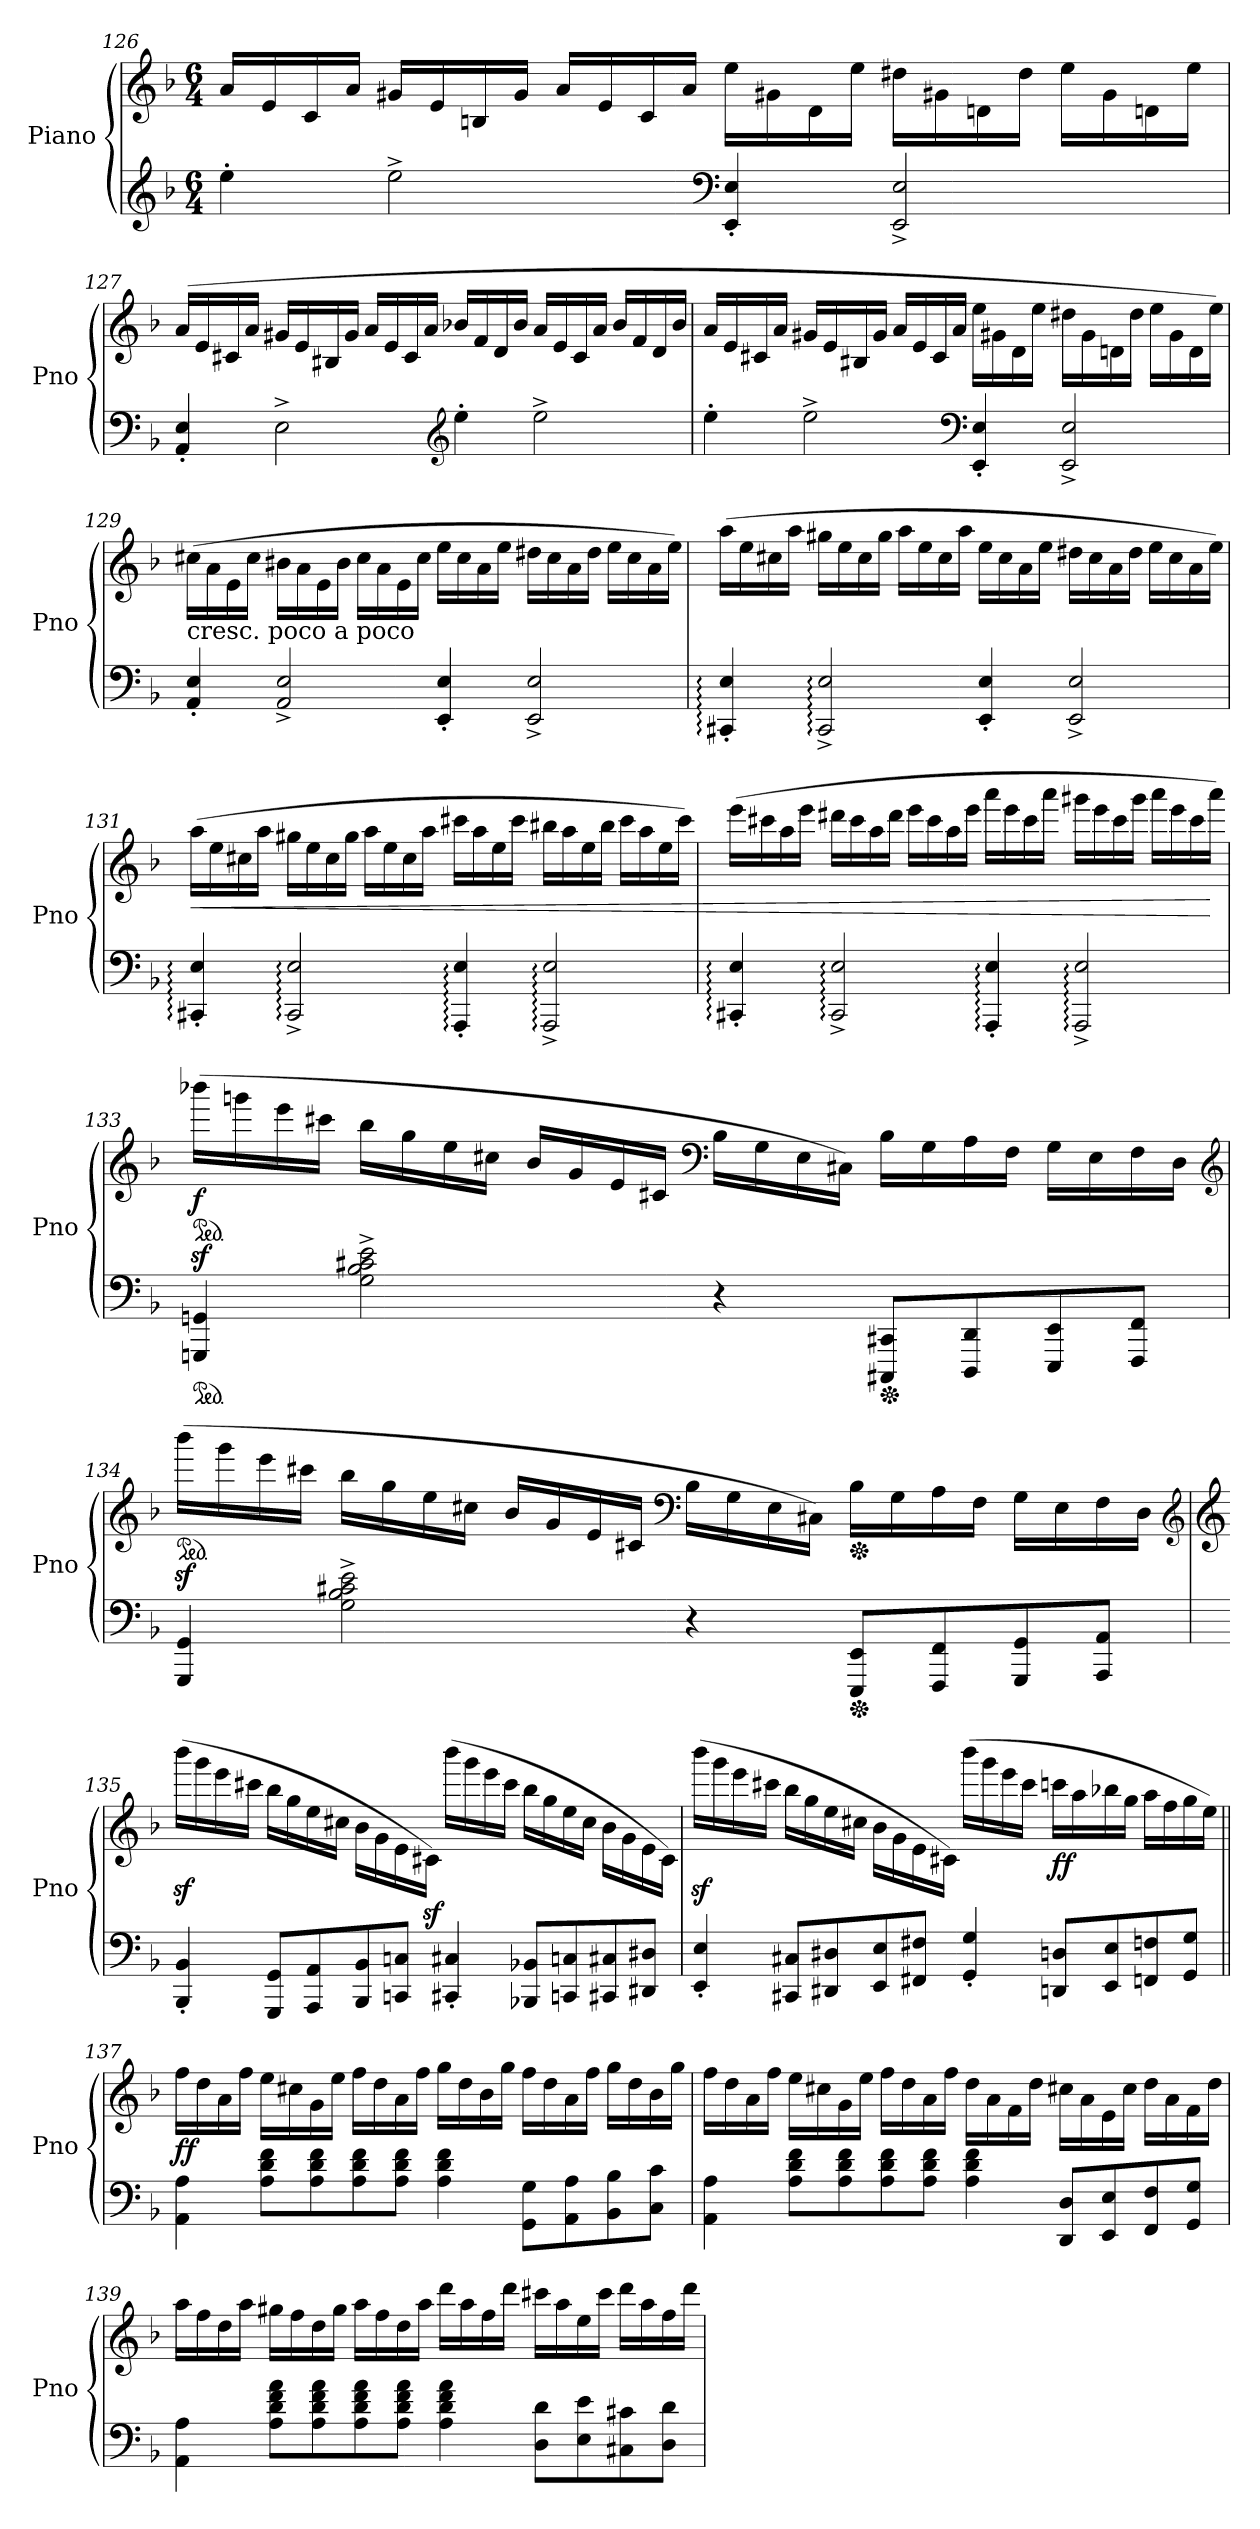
**kern	**kern	**dynam
*part1	*part1	*part1
*staff2	*staff1	*staff1/2
*I"Piano	*	*
*I'Pno	*	*
*clefG2	*clefG2	*
*k[b-]	*k[b-]	*
*F:	*F:	*
*M6/4	*M6/4	*
=126	=126	=126
4ee'\	16a/LL	.
.	16e/	.
.	16c/	.
.	16a/JJ	.
2ee^\	16g#X/LL	.
.	16e/	.
.	16Bn/	.
.	16g#/JJ	.
.	16a/LL	.
.	16e/	.
.	16c/	.
.	16a/JJ	.
*clefF4	*	*
4EE/' 4E/'	16ee\LL	.
.	16g#X\	.
.	16d\	.
.	16ee\JJ	.
2EE/^ 2E/^	16dd#X\LL	.
.	16g#X\	.
.	16dn\	.
.	16dd#\JJ	.
.	16ee\LL	.
.	16g#\	.
.	16dn\	.
.	16ee\JJ	.
!!LO:PB:g=z
=127	=127	=127
4AA/' 4E/'	(16a/LL	.
.	16e/	.
.	16c#X/	.
.	16a/JJ	.
2E^\	16g#X/LL	.
.	16e/	.
.	16B#X/	.
.	16g#/JJ	.
.	16a/LL	.
.	16e/	.
.	16c#/	.
.	16a/JJ	.
*clefG2	*	*
4ee'\	16b-X/LL	.
.	16f/	.
.	16d/	.
.	16b-/JJ	.
2ee^\	16a/LL	.
.	16e/	.
.	16c#/	.
.	16a/JJ	.
.	16b-/LL	.
.	16f/	.
.	16d/	.
.	16b-/JJ	.
=128	=128	=128
4ee'\	16a/LL	.
.	16e/	.
.	16c#X/	.
.	16a/JJ	.
2ee^\	16g#X/LL	.
.	16e/	.
.	16B#X/	.
.	16g#/JJ	.
.	16a/LL	.
.	16e/	.
.	16c#/	.
.	16a/JJ	.
*clefF4	*	*
4EE/' 4E/'	16ee\LL	.
.	16g#X\	.
.	16d\	.
.	16ee\JJ	.
2EE/^ 2E/^	16dd#X\LL	.
.	16g#\	.
.	16dn\	.
.	16dd#\JJ	.
.	16ee\LL	.
.	16g#\	.
.	16d\	.
.	16ee\JJ)	.
!!LO:LB:g=z
=129	=129	=129
!	!LO:TX:b:t=cresc. poco a poco	!
4AA/' 4E/'	(16cc#X\LL	.
.	16a\	.
.	16e\	.
.	16cc#\JJ	.
2AA/^ 2E/^	16b#X\LL	.
.	16a\	.
.	16e\	.
.	16b#\JJ	.
.	16cc#\LL	.
.	16a\	.
.	16e\	.
.	16cc#\JJ	.
4EE/' 4E/'	16ee\LL	.
.	16cc#\	.
.	16a\	.
.	16ee\JJ	.
2EE/^ 2E/^	16dd#X\LL	.
.	16cc#\	.
.	16a\	.
.	16dd#\JJ	.
.	16ee\LL	.
.	16cc#\	.
.	16a\	.
.	16ee\JJ)	.
=130	=130	=130
4CC#X/:' 4E/:'	(16aa\LL	.
.	16ee\	.
.	16cc#X\	.
.	16aa\JJ	.
2CC#/:^ 2E/:^	16gg#X\LL	.
.	16ee\	.
.	16cc#\	.
.	16gg#\JJ	.
.	16aa\LL	.
.	16ee\	.
.	16cc#\	.
.	16aa\JJ	.
4EE/' 4E/'	16ee\LL	.
.	16cc#\	.
.	16a\	.
.	16ee\JJ	.
2EE/^ 2E/^	16dd#X\LL	.
.	16cc#\	.
.	16a\	.
.	16dd#\JJ	.
.	16ee\LL	.
.	16cc#\	.
.	16a\	.
.	16ee\JJ)	.
!!LO:LB:g=z
=131	=131	=131
!	!	!LO:HP:b
4CC#X/:' 4E/:'	(16aa\LL	<
.	16ee\	.
.	16cc#X\	.
.	16aa\JJ	.
2CC#/:^ 2E/:^	16gg#X\LL	.
.	16ee\	.
.	16cc#\	.
.	16gg#\JJ	.
.	16aa\LL	.
.	16ee\	.
.	16cc#\	.
.	16aa\JJ	.
4AAA/:' 4E/:'	16ccc#X\LL	.
.	16aa\	.
.	16ee\	.
.	16ccc#\JJ	.
2AAA/:^ 2E/:^	16bb#X\LL	.
.	16aa\	.
.	16ee\	.
.	16bb#\JJ	.
.	16ccc#\LL	.
.	16aa\	.
.	16ee\	.
.	16ccc#\JJ)	.
=132	=132	=132
4CC#X/:' 4E/:'	(16eee\LL	.
.	16ccc#X\	.
.	16aa\	.
.	16eee\JJ	.
2CC#/:^ 2E/:^	16ddd#X\LL	.
.	16ccc#\	.
.	16aa\	.
.	16ddd#\JJ	.
.	16eee\LL	.
.	16ccc#\	.
.	16aa\	.
.	16eee\JJ	.
4AAA/:' 4E/:'	16aaa\LL	.
.	16eee\	.
.	16ccc#\	.
.	16aaa\JJ	.
2AAA/:^ 2E/:^	16ggg#X\LL	.
.	16eee\	.
.	16ccc#\	.
.	16ggg#\JJ	.
.	16aaa\LL	.
.	16eee\	.
.	16ccc#\	.
.	16aaa\JJ)	[
!!LO:LB:g=z
=133	=133	=133
*ped	*	*
*	*ped	*
!	!	!LO:DY:b
4GGGn/ 4GGn/	(16bbb-Xz>\LL	f
.	16gggn\	.
.	16eee\	.
.	16ccc#X\JJ	.
2G\^ 2B-\^ 2c#X\^ 2e\^	16bb-\LL	.
.	16gg\	.
.	16ee\	.
.	16cc#X\JJ	.
.	16b-/LL	.
.	16g/	.
.	16e/	.
.	16c#X/JJ	.
*	*clefF4	*
4r	16B-\LL	.
.	16G\	.
.	16E\	.
.	16C#X\JJ)	.
*Xped	*	*
8CCC#X/ 8CC#X/L	16B-\LL	.
.	16G\	.
8DDD/ 8DD/	16A\	.
.	16F\JJ	.
8EEE/ 8EE/	16G\LL	.
.	16E\	.
8FFF/ 8FF/J	16F\	.
.	16D\JJ	.
*	*clefG2	*
=134	=134	=134
*	*ped	*
4GGG/ 4GG/	(16bbb-z>\LL	.
.	16ggg\	.
.	16eee\	.
.	16ccc#X\JJ	.
2G\^ 2B-\^ 2c#X\^ 2e\^	16bb-\LL	.
.	16gg\	.
.	16ee\	.
.	16cc#X\JJ	.
.	16b-/LL	.
.	16g/	.
.	16e/	.
.	16c#X/JJ	.
*	*clefF4	*
4r	16B-\LL	.
.	16G\	.
.	16E\	.
.	16C#X\JJ)	.
*Xped	*	*
*	*Xped	*
8EEE/ 8EE/L	16B-\LL	.
.	16G\	.
8FFF/ 8FF/	16A\	.
.	16F\JJ	.
8GGG/ 8GG/	16G\LL	.
.	16E\	.
8AAA/ 8AA/J	16F\	.
.	16D\JJ	.
*	*clefG2	*
!!LO:LB:g=z
=135	=135	=135
*	*clefG2	*
4BBB-/' 4BB-/'	(16bbb-z>\LL	.
.	16ggg\	.
.	16eee\	.
.	16ccc#X\JJ	.
8GGG/ 8GG/L	16bb-\LL	.
.	16gg\	.
8AAA/ 8AA/	16ee\	.
.	16cc#X\JJ	.
8BBB-/ 8BB-/	16b-\LL	.
.	16g\	.
8CCn/ 8Cn/J	16e\	.
.	16c#Xz>\JJ)	.
4CC#X/' 4C#X/'	(16bbb-\LL	.
.	16ggg\	.
.	16eee\	.
.	16ccc#\JJ	.
8BBB-X/ 8BB-X/L	16bb-\LL	.
.	16gg\	.
8CCn/ 8Cn/	16ee\	.
.	16cc#\JJ	.
8CC#X/ 8C#X/	16b-\LL	.
.	16g\	.
8DD#X/ 8D#X/J	16e\	.
.	16c#\JJ)	.
=136	=136	=136
4EE/' 4E/'	(16bbb-z>\LL	.
.	16ggg\	.
.	16eee\	.
.	16ccc#X\JJ	.
8CC#X/ 8C#X/L	16bb-\LL	.
.	16gg\	.
8DD#X/ 8D#X/	16ee\	.
.	16cc#X\JJ	.
8EE/ 8E/	16b-\LL	.
.	16g\	.
8FF#X/ 8F#X/J	16e\	.
.	16c#X\JJ)	.
4GG/' 4G/'	(16bbb-\LL	.
.	16ggg\	.
.	16eee\	.
.	16ccc#\JJ	.
!	!	!LO:DY:b
8DDn/ 8Dn/L	16cccn\LL	ff
.	16aa\	.
8EE/ 8E/	16bb-X\	.
.	16gg\JJ	.
8FFn/ 8Fn/	16aa\LL	.
.	16ff\	.
8GG/ 8G/J	16gg\	.
.	16ee\JJ)	.
!!LO:PB:g=z
=137||	=137||	=137||
!	!	!LO:DY:b
4AA\ 4A\	16ff\LL	ff
.	16dd\	.
.	16a\	.
.	16ff\JJ	.
8A\ 8d\ 8f\L	16ee\LL	.
.	16cc#X\	.
8A\ 8d\ 8f\	16g\	.
.	16ee\JJ	.
8A\ 8d\ 8f\	16ff\LL	.
.	16dd\	.
8A\ 8d\ 8f\J	16a\	.
.	16ff\JJ	.
4A\ 4d\ 4f\	16gg\LL	.
.	16dd\	.
.	16b-\	.
.	16gg\JJ	.
8GG\ 8G\L	16ff\LL	.
.	16dd\	.
8AA\ 8A\	16a\	.
.	16ff\JJ	.
8BB-\ 8B-\	16gg\LL	.
.	16dd\	.
8C\ 8c\J	16b-\	.
.	16gg\JJ	.
=138	=138	=138
4AA\ 4A\	16ff\LL	.
.	16dd\	.
.	16a\	.
.	16ff\JJ	.
8A\ 8d\ 8f\L	16ee\LL	.
.	16cc#X\	.
8A\ 8d\ 8f\	16g\	.
.	16ee\JJ	.
8A\ 8d\ 8f\	16ff\LL	.
.	16dd\	.
8A\ 8d\ 8f\J	16a\	.
.	16ff\JJ	.
4A\ 4d\ 4f\	16dd\LL	.
.	16a\	.
.	16f\	.
.	16dd\JJ	.
8DD/ 8D/L	16cc#X\LL	.
.	16a\	.
8EE/ 8E/	16e\	.
.	16cc#\JJ	.
8FF/ 8F/	16dd\LL	.
.	16a\	.
8GG/ 8G/J	16f\	.
.	16dd\JJ	.
!!LO:LB:g=z
=139	=139	=139
4AA\ 4A\	16aa\LL	.
.	16ff\	.
.	16dd\	.
.	16aa\JJ	.
8A\ 8d\ 8f\ 8a\L	16gg#X\LL	.
.	16ff\	.
8A\ 8d\ 8f\ 8a\	16dd\	.
.	16gg#\JJ	.
8A\ 8d\ 8f\ 8a\	16aa\LL	.
.	16ff\	.
8A\ 8d\ 8f\ 8a\J	16dd\	.
.	16aa\JJ	.
4A\ 4d\ 4f\ 4a\	16ddd\LL	.
.	16aa\	.
.	16ff\	.
.	16ddd\JJ	.
8D\ 8d\L	16ccc#X\LL	.
.	16aa\	.
8E\ 8e\	16ee\	.
.	16ccc#\JJ	.
8C#X\ 8c#X\	16ddd\LL	.
.	16aa\	.
8D\ 8d\J	16ff\	.
.	16ddd\JJ	.
=	=	=
*-	*-	*-
